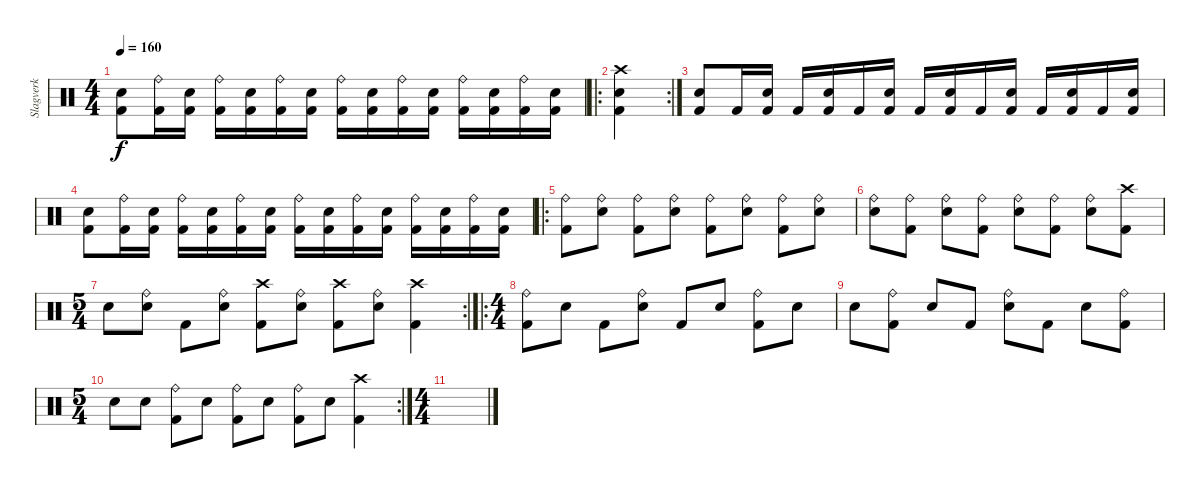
\track ("Slagverk" "Slagverk") {instrument percussion}
\staff {score}
\articulation defaults
\ts (4 4)
\tempo 160
\clef neutral
\ks c
("Snare (hit) 2" "Kick (hit) 2").8{dy f} ("Ride (bell)" "Kick (hit) 2").16 ("Snare (hit) 2" "Kick (hit) 2").16 ("Ride (bell)" "Kick (hit) 2").16 ("Snare (hit) 2" "Kick (hit) 2").16 ("Ride (bell)" "Kick (hit) 2").16 ("Snare (hit) 2" "Kick (hit) 2").16 ("Ride (bell)" "Kick (hit) 2").16 ("Snare (hit) 2" "Kick (hit) 2").16 ("Ride (bell)" "Kick (hit) 2").16 ("Snare (hit) 2" "Kick (hit) 2").16 ("Ride (bell)" "Kick (hit) 2").16 ("Snare (hit) 2" "Kick (hit) 2").16 ("Ride (bell)" "Kick (hit) 2").16 ("Snare (hit) 2" "Kick (hit) 2").16 |
\ro
\rc 2
("Crash high (hit)" "Snare (hit) 2" "Kick (hit) 2").4 |
("Snare (hit) 2" "Kick (hit) 2").8 "Kick (hit) 2".16 ("Snare (hit) 2" "Kick (hit) 2").16 "Kick (hit) 2".16 ("Snare (hit) 2" "Kick (hit) 2").16 "Kick (hit) 2".16 ("Snare (hit) 2" "Kick (hit) 2").16 "Kick (hit) 2".16 ("Snare (hit) 2" "Kick (hit) 2").16 "Kick (hit) 2".16 ("Snare (hit) 2" "Kick (hit) 2").16 "Kick (hit) 2".16 ("Snare (hit) 2" "Kick (hit) 2").16 "Kick (hit) 2".16 ("Snare (hit) 2" "Kick (hit) 2").16 |
("Snare (hit) 2" "Kick (hit) 2").8 ("Ride (bell)" "Kick (hit) 2").16 ("Snare (hit) 2" "Kick (hit) 2").16 ("Ride (bell)" "Kick (hit) 2").16 ("Snare (hit) 2" "Kick (hit) 2").16 ("Ride (bell)" "Kick (hit) 2").16 ("Snare (hit) 2" "Kick (hit) 2").16 ("Ride (bell)" "Kick (hit) 2").16 ("Snare (hit) 2" "Kick (hit) 2").16 ("Ride (bell)" "Kick (hit) 2").16 ("Snare (hit) 2" "Kick (hit) 2").16 ("Ride (bell)" "Kick (hit) 2").16 ("Snare (hit) 2" "Kick (hit) 2").16 ("Ride (bell)" "Kick (hit) 2").16 ("Snare (hit) 2" "Kick (hit) 2").16 |
\ro
("Ride (bell)" "Kick (hit) 2").8 ("Ride (bell)" "Snare (hit) 2").8 ("Ride (bell)" "Kick (hit) 2").8 ("Ride (bell)" "Snare (hit) 2").8 ("Ride (bell)" "Kick (hit) 2").8 ("Ride (bell)" "Snare (hit) 2").8 ("Ride (bell)" "Kick (hit) 2").8 ("Ride (bell)" "Snare (hit) 2").8 |
("Ride (bell)" "Snare (hit) 2").8 ("Ride (bell)" "Kick (hit) 2").8 ("Ride (bell)" "Snare (hit) 2").8 ("Ride (bell)" "Kick (hit) 2").8 ("Ride (bell)" "Snare (hit) 2").8 ("Ride (bell)" "Kick (hit) 2").8 ("Ride (bell)" "Snare (hit) 2").8 ("Crash high (hit)" "Kick (hit) 2").8 |
\rc 2
\ts (5 4)
"Snare (hit) 2".8 ("Ride (bell)" "Snare (hit) 2").8 "Kick (hit) 2".8 ("Ride (bell)" "Snare (hit) 2").8 ("Crash high (hit)" "Kick (hit) 2").8 ("Ride (bell)" "Snare (hit) 2").8 ("Crash high (hit)" "Kick (hit) 2").8 ("Ride (bell)" "Snare (hit) 2").8 ("Crash high (hit)" "Kick (hit) 2").4 |
\ro
\ts (4 4)
("Ride (bell)" "Kick (hit) 2").8 "Snare (hit) 2".8 "Kick (hit) 2".8 ("Ride (bell)" "Snare (hit) 2").8 "Kick (hit) 2".8 "Snare (hit) 2".8 ("Ride (bell)" "Kick (hit) 2").8 "Snare (hit) 2".8 |
"Snare (hit) 2".8 ("Ride (bell)" "Kick (hit) 2").8 "Snare (hit) 2".8 "Kick (hit) 2".8 ("Ride (bell)" "Snare (hit) 2").8 "Kick (hit) 2".8 "Snare (hit) 2".8 ("Ride (bell)" "Kick (hit) 2").8 |
\rc 2
\ts (5 4)
"Snare (hit) 2".8 "Snare (hit) 2".8 ("Ride (bell)" "Kick (hit) 2").8 "Snare (hit) 2".8 ("Ride (bell)" "Kick (hit) 2").8 "Snare (hit) 2".8 ("Ride (bell)" "Kick (hit) 2").8 "Snare (hit) 2".8 ("Crash high (hit)" "Kick (hit) 2").4 |
\ts (4 4)
